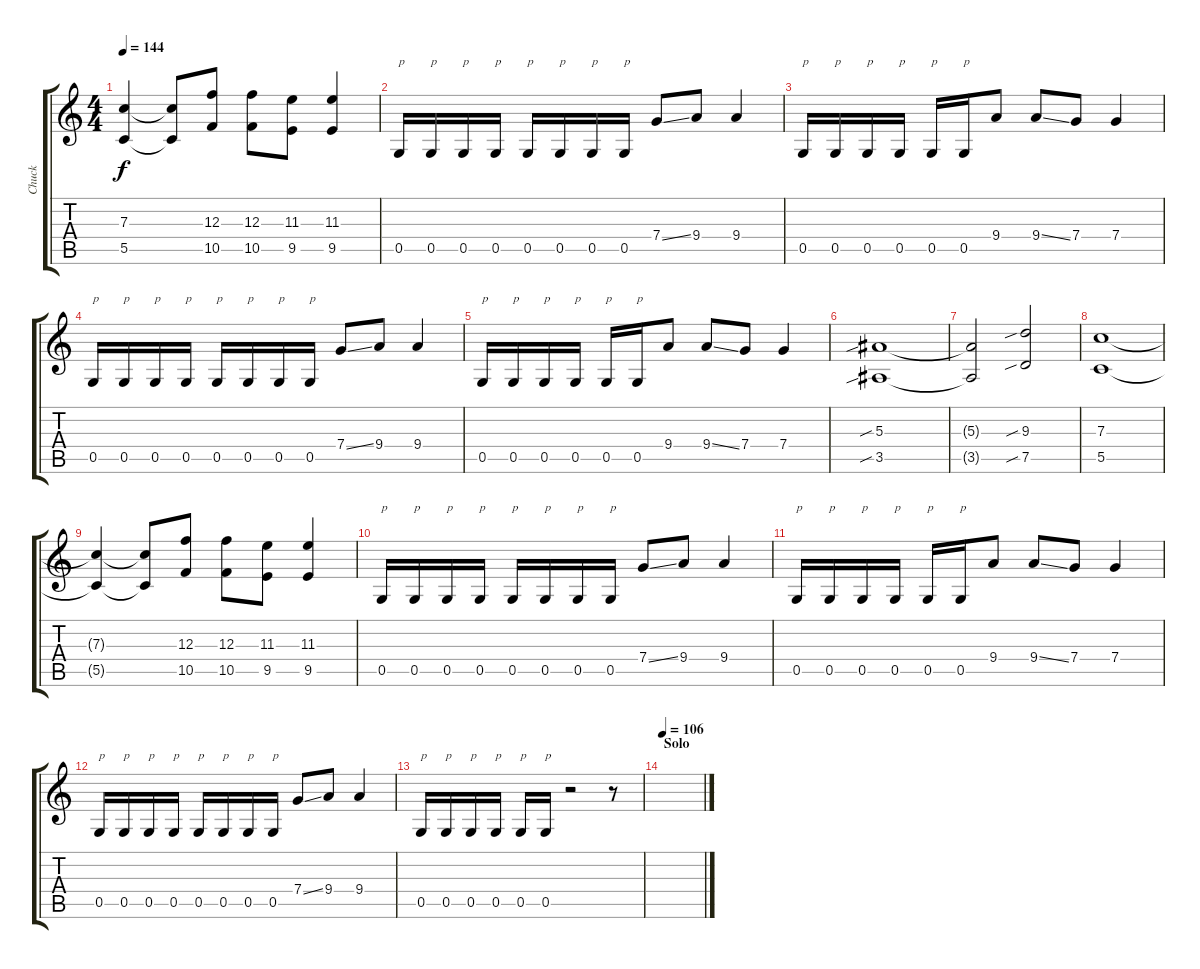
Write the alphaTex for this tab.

\track ("Chuck" "Chuck") {instrument distortionguitar}
\staff {score tabs}
\tuning (D4 A3 F3 C3 G2 D2) {hide}
\ts (4 4)
\tempo 144
\clef g2
\ks c
(7.3{t} 5.5{t}).4{dy f} (7.3{t} 5.5{t}).8 (12.3 10.5).8 (12.3 10.5).8 (11.3 9.5).8 (11.3 9.5).4 |
0.5.16{txt "p"} 0.5.16{txt "p"} 0.5.16{txt "p"} 0.5.16{txt "p"} 0.5.16{txt "p"} 0.5.16{txt "p"} 0.5.16{txt "p"} 0.5.16{txt "p"} 7.4{ss}.8 9.4.8 9.4.4 |
0.5.16{txt "p"} 0.5.16{txt "p"} 0.5.16{txt "p"} 0.5.16{txt "p"} 0.5.16{txt "p"} 0.5.16{txt "p"} 9.4.8 9.4{ss}.8 7.4.8 7.4.4 |
0.5.16{txt "p"} 0.5.16{txt "p"} 0.5.16{txt "p"} 0.5.16{txt "p"} 0.5.16{txt "p"} 0.5.16{txt "p"} 0.5.16{txt "p"} 0.5.16{txt "p"} 7.4{ss}.8 9.4.8 9.4.4 |
0.5.16{txt "p"} 0.5.16{txt "p"} 0.5.16{txt "p"} 0.5.16{txt "p"} 0.5.16{txt "p"} 0.5.16{txt "p"} 9.4.8 9.4{ss}.8 7.4.8 7.4.4 |
(5.3{sib} 3.5{sib}).1 |
(5.3{t} 3.5{t}).2 (9.3{sib} 7.5{sib}).2 |
(7.3 5.5).1 |
(7.3{t} 5.5{t}).4 (7.3{t} 5.5{t}).8 (12.3 10.5).8 (12.3 10.5).8 (11.3 9.5).8 (11.3 9.5).4 |
0.5.16{txt "p"} 0.5.16{txt "p"} 0.5.16{txt "p"} 0.5.16{txt "p"} 0.5.16{txt "p"} 0.5.16{txt "p"} 0.5.16{txt "p"} 0.5.16{txt "p"} 7.4{ss}.8 9.4.8 9.4.4 |
0.5.16{txt "p"} 0.5.16{txt "p"} 0.5.16{txt "p"} 0.5.16{txt "p"} 0.5.16{txt "p"} 0.5.16{txt "p"} 9.4.8 9.4{ss}.8 7.4.8 7.4.4 |
0.5.16{txt "p"} 0.5.16{txt "p"} 0.5.16{txt "p"} 0.5.16{txt "p"} 0.5.16{txt "p"} 0.5.16{txt "p"} 0.5.16{txt "p"} 0.5.16{txt "p"} 7.4{ss}.8 9.4.8 9.4.4 |
0.5.16{txt "p"} 0.5.16{txt "p"} 0.5.16{txt "p"} 0.5.16{txt "p"} 0.5.16{txt "p"} 0.5.16{txt "p"} r.2 r.8 |
\section ("" "Solo")
\tempo 106
